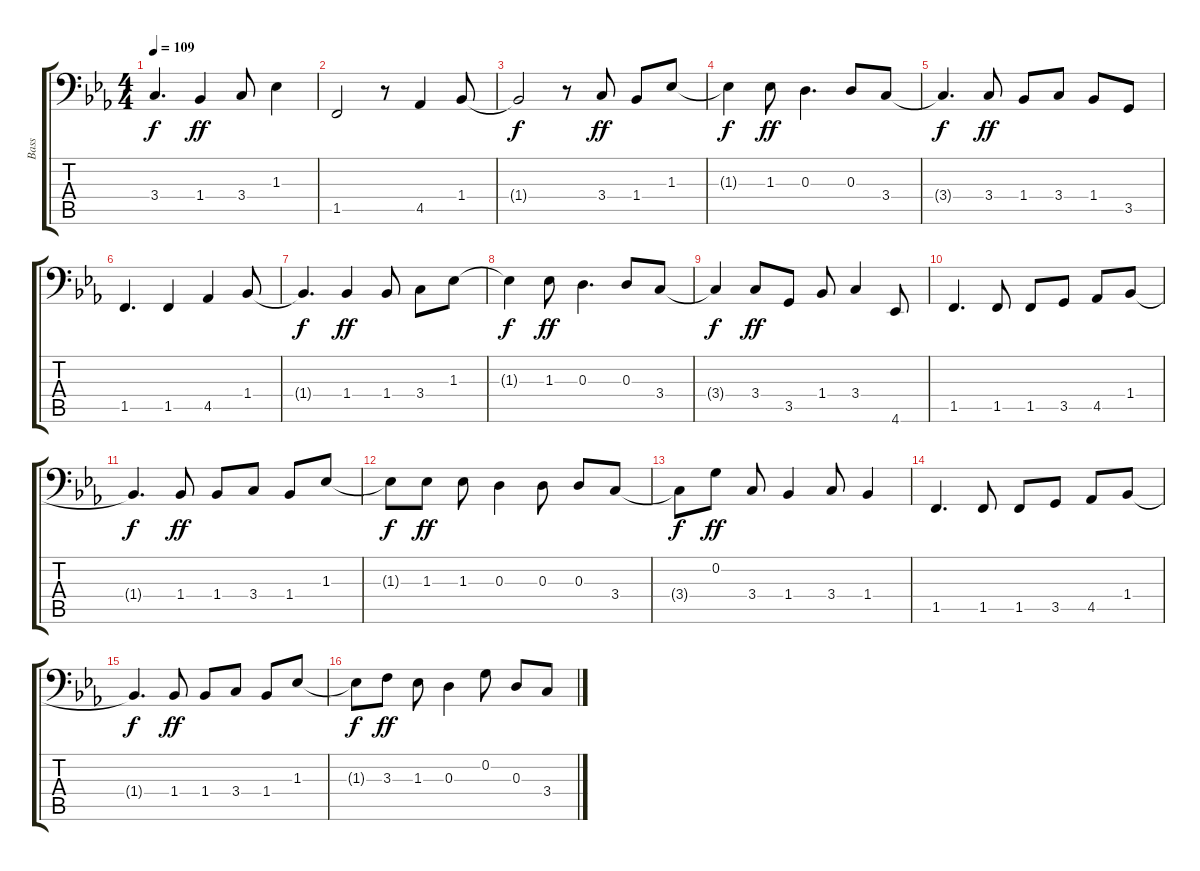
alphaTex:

\track ("Bass" "Bass") {instrument electricbassfinger}
\staff {score tabs}
\tuning (C3 G2 D2 A1 E1 B0) {hide}
\ts (4 4)
\tempo 109
\clef f4
\ks eb
3.4{t}.4{d dy f} 1.4.4{dy ff} 3.4.8 1.3.4 |
1.5.2 r.8 4.5.4 1.4.8 |
1.4{t}.2{dy f} r.8 3.4.8{dy ff} 1.4.8 1.3.8 |
1.3{t}.4{dy f} 1.3.8{dy ff} 0.3.4{d} 0.3.8 3.4.8 |
3.4{t}.4{d dy f} 3.4.8{dy ff} 1.4.8 3.4.8 1.4.8 3.5.8 |
1.5.4{d} 1.5.4 4.5.4 1.4.8 |
1.4{t}.4{d dy f} 1.4.4{dy ff} 1.4.8 3.4.8 1.3.8 |
1.3{t}.4{dy f} 1.3.8{dy ff} 0.3.4{d} 0.3.8 3.4.8 |
3.4{t}.4{dy f} 3.4.8{dy ff} 3.5.8 1.4.8 3.4.4 4.6.8 |
1.5.4{d} 1.5.8 1.5.8 3.5.8 4.5.8 1.4.8 |
1.4{t}.4{d dy f} 1.4.8{dy ff} 1.4.8 3.4.8 1.4.8 1.3.8 |
1.3{t}.8{dy f} 1.3.8{dy ff} 1.3.8 0.3.4 0.3.8 0.3.8 3.4.8 |
3.4{t}.8{dy f} 0.2.8{dy ff} 3.4.8 1.4.4 3.4.8 1.4.4 |
1.5.4{d} 1.5.8 1.5.8 3.5.8 4.5.8 1.4.8 |
1.4{t}.4{d dy f} 1.4.8{dy ff} 1.4.8 3.4.8 1.4.8 1.3.8 |
1.3{t}.8{dy f} 3.3.8{dy ff} 1.3.8 0.3.4 0.2.8 0.3.8 3.4.8
